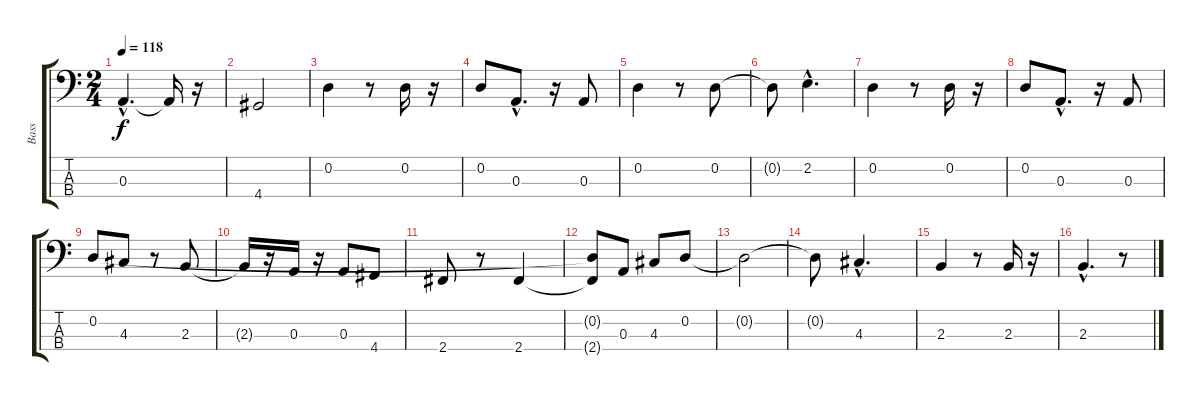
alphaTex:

\track ("Bass" "Bass") {instrument electricbassfinger}
\staff {score tabs}
\tuning (G2 D2 A1 E1) {hide}
\ts (2 4)
\tempo 118
\clef f4
\ks c
0.3{hac}.4{d dy f} 0.3{t}.16 r.16 |
4.4.2 |
0.2.4 r.8 0.2.16 r.16 |
0.2.8 0.3{hac}.8{d} r.16 0.3.8 |
0.2.4 r.8 0.2.8 |
0.2{t}.8 2.2{hac}.4{d} |
0.2.4 r.8 0.2.16 r.16 |
0.2.8 0.3{hac}.8{d} r.16 0.3.8 |
0.2.8 4.3.8 r.8 2.3.8 |
2.3{t}.16 r.16 0.3.16 r.16 0.3.8 4.4.8 |
2.4.8 r.8 2.4.4 |
(0.2{t} 2.4{t}).8 0.3.8 4.3.8 0.2.8 |
0.2{t}.2 |
0.2{t}.8 4.3{hac}.4{d} |
2.3.4 r.8 2.3.16 r.16 |
2.3{hac}.4{d} r.8
